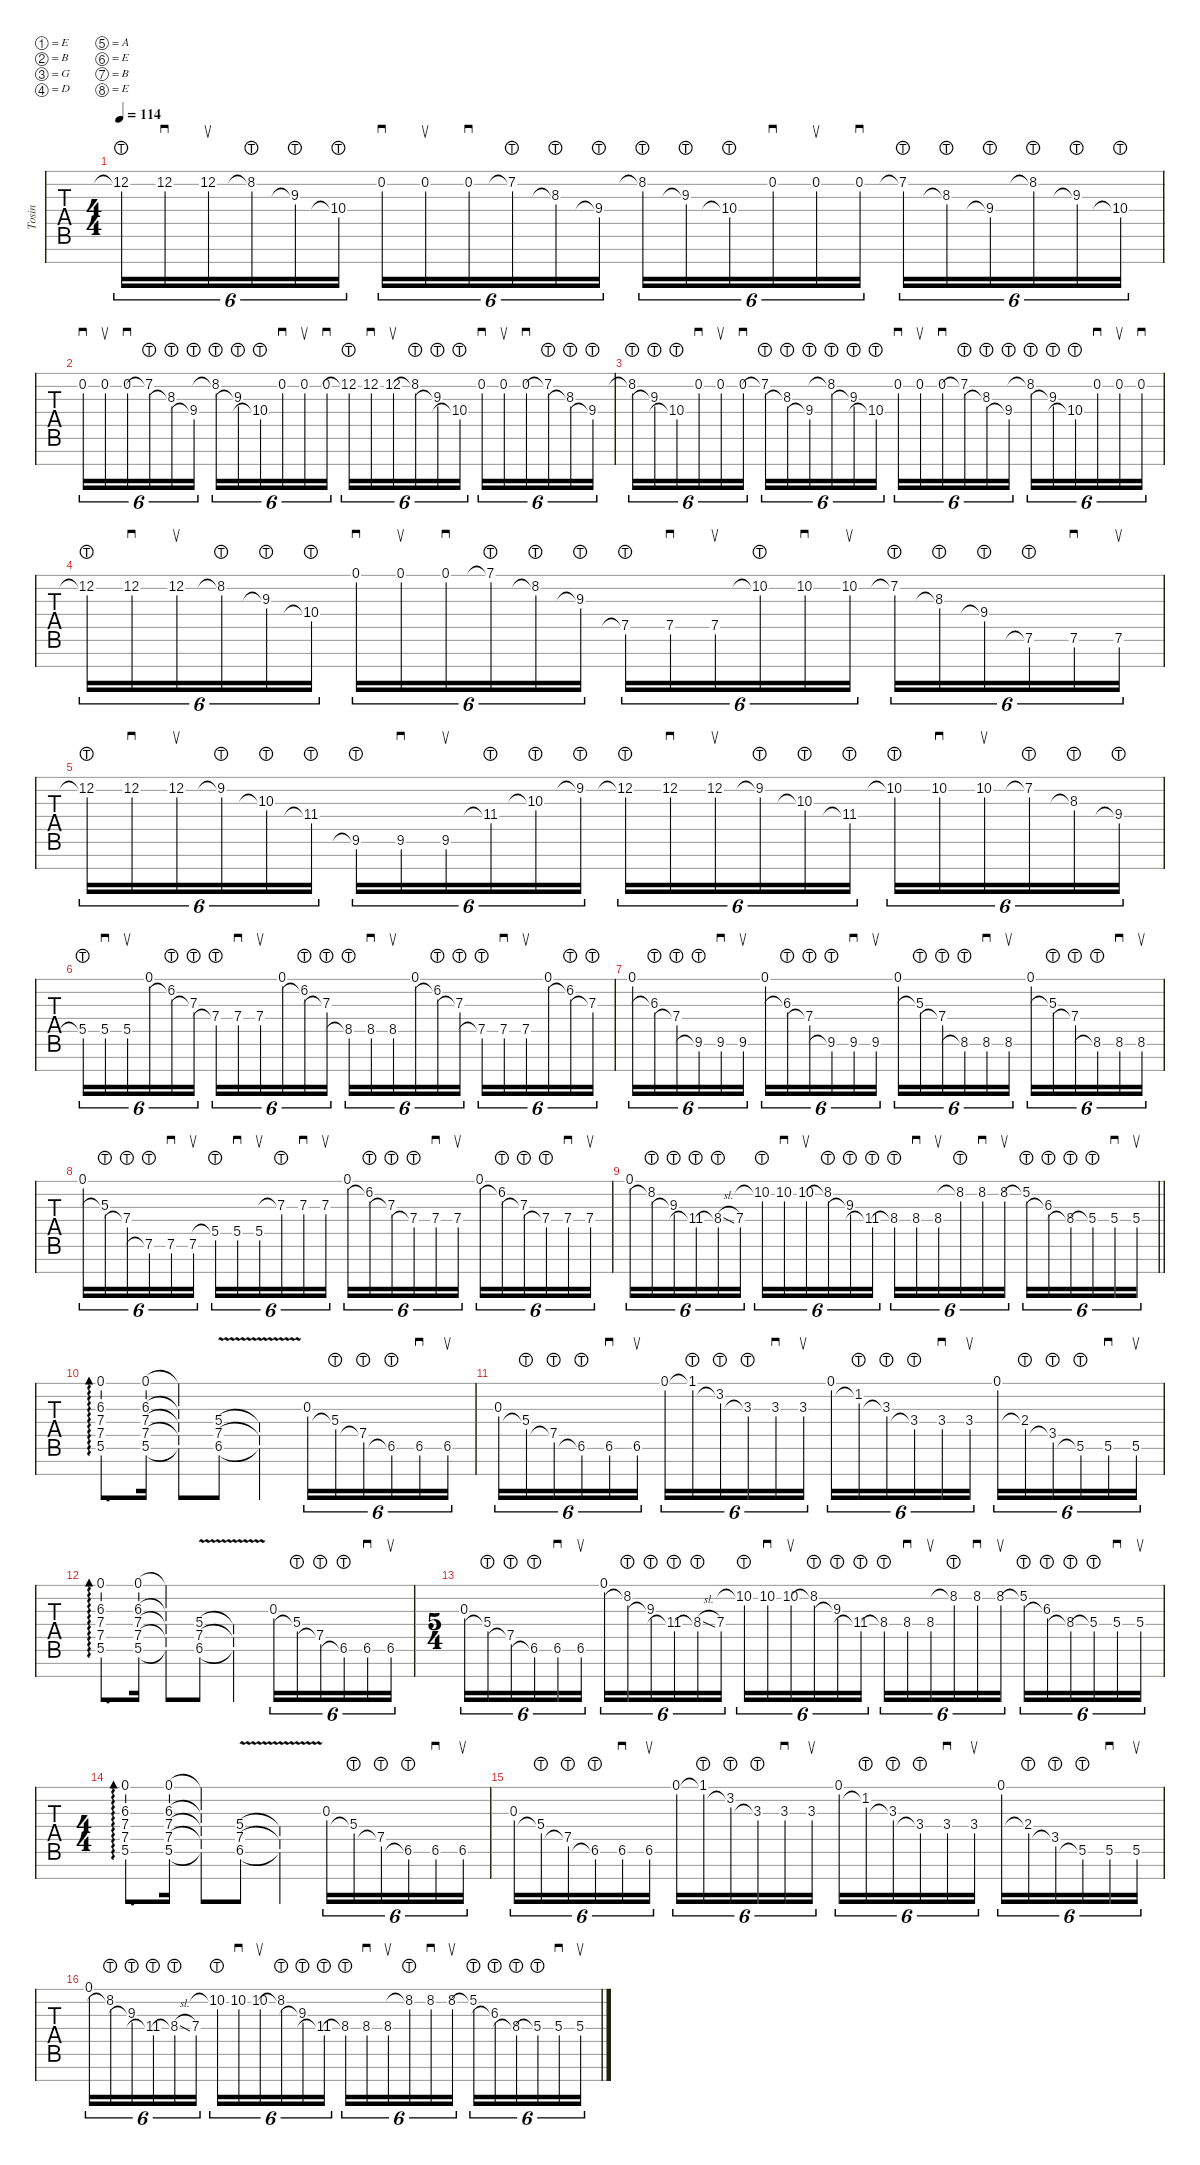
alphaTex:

\defaultSystemsLayout 4
\hideDynamics
\bracketExtendMode groupsimilarinstruments
\otherSystemsTrackNameOrientation horizontal
\track ("Tosin" "Tosin") {defaultSystemsLayout 1 instrument overdrivenguitar}
\staff {tabs}
\tuning (E4 B3 G3 D3 A2 E2 B1 E1)
\ts (4 4)
\beaming (8 2 2 2 2)
\tempo 114
\clef g2
\ks c
12.2{lht}.16{tu (6 4) dy mf instrument overdrivenguitar} 12.2.16{sd tu (6 4)} 12.2.16{su tu (6 4)} 8.2{lht}.16{tu (6 4)} 9.3{lht}.16{tu (6 4)} 10.4{lht}.16{tu (6 4)} 0.2.16{sd tu (6 4)} 0.2.16{su tu (6 4)} 0.2.16{sd tu (6 4)} 7.2{lht acc #}.16{tu (6 4)} 8.3{lht acc #}.16{tu (6 4)} 9.4{lht}.16{tu (6 4)} 8.2{lht}.16{tu (6 4)} 9.3{lht}.16{tu (6 4)} 10.4{lht}.16{tu (6 4)} 0.2.16{sd tu (6 4)} 0.2.16{su tu (6 4)} 0.2.16{sd tu (6 4)} 7.2{lht acc #}.16{tu (6 4)} 8.3{lht acc #}.16{tu (6 4)} 9.4{lht}.16{tu (6 4)} 8.2{lht}.16{tu (6 4)} 9.3{lht}.16{tu (6 4)} 10.4{lht}.16{tu (6 4)} |
0.2.16{sd tu (6 4)} 0.2.16{su tu (6 4)} 0.2.16{sd tu (6 4)} 7.2{lht acc #}.16{tu (6 4)} 8.3{lht acc #}.16{tu (6 4)} 9.4{lht}.16{tu (6 4)} 8.2{lht}.16{tu (6 4)} 9.3{lht}.16{tu (6 4)} 10.4{lht}.16{tu (6 4)} 0.2.16{sd tu (6 4)} 0.2.16{su tu (6 4)} 0.2.16{sd tu (6 4)} 12.2{lht}.16{tu (6 4)} 12.2.16{sd tu (6 4)} 12.2.16{su tu (6 4)} 8.2{lht}.16{tu (6 4)} 9.3{lht}.16{tu (6 4)} 10.4{lht}.16{tu (6 4)} 0.2.16{sd tu (6 4)} 0.2.16{su tu (6 4)} 0.2.16{sd tu (6 4)} 7.2{lht acc #}.16{tu (6 4)} 8.3{lht acc #}.16{tu (6 4)} 9.4{lht}.16{tu (6 4)} |
8.2{lht}.16{tu (6 4)} 9.3{lht}.16{tu (6 4)} 10.4{lht}.16{tu (6 4)} 0.2.16{sd tu (6 4)} 0.2.16{su tu (6 4)} 0.2.16{sd tu (6 4)} 7.2{lht acc #}.16{tu (6 4)} 8.3{lht acc #}.16{tu (6 4)} 9.4{lht}.16{tu (6 4)} 8.2{lht}.16{tu (6 4)} 9.3{lht}.16{tu (6 4)} 10.4{lht}.16{tu (6 4)} 0.2.16{sd tu (6 4)} 0.2.16{su tu (6 4)} 0.2.16{sd tu (6 4)} 7.2{lht acc #}.16{tu (6 4)} 8.3{lht acc #}.16{tu (6 4)} 9.4{lht}.16{tu (6 4)} 8.2{lht}.16{tu (6 4)} 9.3{lht}.16{tu (6 4)} 10.4{lht}.16{tu (6 4)} 0.2.16{sd tu (6 4)} 0.2.16{su tu (6 4)} 0.2.16{sd tu (6 4)} |
12.2{lht}.16{tu (6 4)} 12.2.16{sd tu (6 4)} 12.2.16{su tu (6 4)} 8.2{lht}.16{tu (6 4)} 9.3{lht}.16{tu (6 4)} 10.4{lht}.16{tu (6 4)} 0.1.16{sd tu (6 4)} 0.1.16{su tu (6 4)} 0.1.16{sd tu (6 4)} 7.1{lht}.16{tu (6 4)} 8.2{lht}.16{tu (6 4)} 9.3{lht}.16{tu (6 4)} 7.5{lht}.16{tu (6 4)} 7.5.16{sd tu (6 4)} 7.5.16{su tu (6 4)} 10.2{lht}.16{tu (6 4)} 10.2.16{sd tu (6 4)} 10.2.16{su tu (6 4)} 7.2{lht acc #}.16{tu (6 4)} 8.3{lht acc #}.16{tu (6 4)} 9.4{lht}.16{tu (6 4)} 7.6{lht}.16{tu (6 4)} 7.6.16{sd tu (6 4)} 7.6.16{su tu (6 4)} |
12.2{lht}.16{tu (6 4)} 12.2.16{sd tu (6 4)} 12.2.16{su tu (6 4)} 9.2{lht acc #}.16{tu (6 4)} 10.3{lht}.16{tu (6 4)} 11.4{lht acc #}.16{tu (6 4)} 9.6{lht acc #}.16{tu (6 4)} 9.6{acc #}.16{sd tu (6 4)} 9.6{acc #}.16{su tu (6 4)} 11.4{lht acc #}.16{tu (6 4)} 10.3{lht}.16{tu (6 4)} 9.2{lht acc #}.16{tu (6 4)} 12.2{lht}.16{tu (6 4)} 12.2.16{sd tu (6 4)} 12.2.16{su tu (6 4)} 9.2{lht acc #}.16{tu (6 4)} 10.3{lht}.16{tu (6 4)} 11.4{lht acc #}.16{tu (6 4)} 10.2{lht}.16{tu (6 4)} 10.2.16{sd tu (6 4)} 10.2.16{su tu (6 4)} 7.2{lht acc #}.16{tu (6 4)} 8.3{lht acc #}.16{tu (6 4)} 9.4{lht}.16{tu (6 4)} |
5.5{lht}.16{tu (6 4)} 5.5.16{sd tu (6 4)} 5.5.16{su tu (6 4)} 0.1{rf 3}.16{tu (6 4)} 6.2{lht}.16{tu (6 4)} 7.3{lht}.16{tu (6 4)} 7.4{lht}.16{tu (6 4)} 7.4.16{sd tu (6 4)} 7.4.16{su tu (6 4)} 0.1{rf 3}.16{tu (6 4)} 6.2{lht}.16{tu (6 4)} 7.3{lht}.16{tu (6 4)} 8.5{lht}.16{tu (6 4)} 8.5.16{sd tu (6 4)} 8.5.16{su tu (6 4)} 0.1{rf 3}.16{tu (6 4)} 6.2{lht}.16{tu (6 4)} 7.3{lht}.16{tu (6 4)} 7.5{lht}.16{tu (6 4)} 7.5.16{sd tu (6 4)} 7.5.16{su tu (6 4)} 0.1{rf 3}.16{tu (6 4)} 6.2{lht}.16{tu (6 4)} 7.3{lht}.16{tu (6 4)} |
0.1{rf 3}.16{tu (6 4)} 6.3{lht acc #}.16{tu (6 4)} 7.4{lht}.16{tu (6 4)} 9.6{lht acc #}.16{tu (6 4)} 9.6{acc #}.16{sd tu (6 4)} 9.6{acc #}.16{su tu (6 4)} 0.1{rf 3}.16{tu (6 4)} 6.3{lht acc #}.16{tu (6 4)} 7.4{lht}.16{tu (6 4)} 9.6{lht acc #}.16{tu (6 4)} 9.6{acc #}.16{sd tu (6 4)} 9.6{acc #}.16{su tu (6 4)} 0.1{rf 3}.16{tu (6 4)} 5.3{lht}.16{tu (6 4)} 7.4{lht}.16{tu (6 4)} 8.6{lht}.16{tu (6 4)} 8.6.16{sd tu (6 4)} 8.6.16{su tu (6 4)} 0.1{rf 3}.16{tu (6 4)} 5.3{lht}.16{tu (6 4)} 7.4{lht}.16{tu (6 4)} 8.6{lht}.16{tu (6 4)} 8.6.16{sd tu (6 4)} 8.6.16{su tu (6 4)} |
0.1{rf 3}.16{tu (6 4)} 5.3{lht}.16{tu (6 4)} 7.4{lht}.16{tu (6 4)} 7.6{lht}.16{tu (6 4)} 7.6.16{sd tu (6 4)} 7.6.16{su tu (6 4)} 5.5{lht}.16{tu (6 4)} 5.5.16{sd tu (6 4)} 5.5.16{su tu (6 4)} 7.3{lht}.16{tu (6 4)} 7.3.16{sd tu (6 4)} 7.3.16{su tu (6 4)} 0.1{rf 3}.16{tu (6 4)} 6.2{lht}.16{tu (6 4)} 7.3{lht}.16{tu (6 4)} 7.4{lht}.16{tu (6 4)} 7.4.16{sd tu (6 4)} 7.4.16{su tu (6 4)} 0.1{rf 3}.16{tu (6 4)} 6.2{lht}.16{tu (6 4)} 7.3{lht}.16{tu (6 4)} 7.4{lht}.16{tu (6 4)} 7.4.16{sd tu (6 4)} 7.4.16{su tu (6 4)} |
\barLineRight lightlight
0.1{rf 3}.16{tu (6 4)} 8.2{lht}.16{tu (6 4)} 9.3{lht}.16{tu (6 4)} 11.4{lht acc #}.16{tu (6 4)} 8.4{sl lht acc #}.16{tu (6 4)} 7.4.16{tu (6 4)} 10.2{lht}.16{tu (6 4)} 10.2.16{sd tu (6 4)} 10.2.16{su tu (6 4)} 8.2{lht}.16{tu (6 4)} 9.3{lht}.16{tu (6 4)} 11.4{lht acc #}.16{tu (6 4)} 8.4{lht acc #}.16{tu (6 4)} 8.4{acc #}.16{sd tu (6 4)} 8.4{acc #}.16{su tu (6 4)} 8.2{lht}.16{tu (6 4)} 8.2.16{sd tu (6 4)} 8.2.16{su tu (6 4)} 5.2{lht}.16{tu (6 4)} 6.3{lht acc #}.16{tu (6 4)} 8.4{lht acc #}.16{tu (6 4)} 5.4{lht}.16{tu (6 4)} 5.4.16{sd tu (6 4)} 5.4.16{su tu (6 4)} |
(0.1 7.4 5.6 6.3{acc #} 7.5).8{d ad 0} (0.1 7.4 6.3{acc #} 5.6 7.5).16 (0.1{t} 7.4{t} 6.3{t acc #} 5.6{t} 7.5{t}).8 (6.6{v acc #} 5.4{v} 7.5{v}).8 (6.6{v t acc #} 5.4{v t} 7.5{v t}).4 0.3{rf 3}.16{tu (6 4)} 5.4{lht}.16{tu (6 4)} 7.5{lht}.16{tu (6 4)} 6.6{lht acc #}.16{tu (6 4)} 6.6{acc #}.16{sd tu (6 4)} 6.6{acc #}.16{su tu (6 4)} |
0.3{rf 3}.16{tu (6 4)} 5.4{lht}.16{tu (6 4)} 7.5{lht}.16{tu (6 4)} 6.6{lht acc #}.16{tu (6 4)} 6.6{acc #}.16{sd tu (6 4)} 6.6{acc #}.16{su tu (6 4)} 0.1{rf 3}.16{tu (6 4)} 1.1{lht}.16{tu (6 4)} 3.2{lht}.16{tu (6 4)} 3.3{lht acc #}.16{tu (6 4)} 3.3{acc #}.16{sd tu (6 4)} 3.3{acc #}.16{su tu (6 4)} 0.1{rf 3}.16{tu (6 4)} 1.2{lht acc #}.16{tu (6 4)} 3.3{lht acc #}.16{tu (6 4)} 3.4{lht acc #}.16{tu (6 4)} 3.4.16{sd tu (6 4)} 3.4{acc #}.16{su tu (6 4)} 0.1{rf 3}.16{tu (6 4)} 2.4{lht}.16{tu (6 4)} 3.5{lht}.16{tu (6 4)} 5.6{lht}.16{tu (6 4)} 5.6.16{sd tu (6 4)} 5.6.16{su tu (6 4)} |
(0.1 7.4 5.6 6.3{acc #} 7.5).8{d ad 0} (0.1 7.4 6.3{acc #} 5.6 7.5).16 (0.1{t} 7.4{t} 6.3{t acc #} 5.6{t} 7.5{t}).8 (6.6{v acc #} 5.4{v} 7.5{v}).8 (6.6{v t acc #} 5.4{v t} 7.5{v t}).4 0.3{rf 3}.16{tu (6 4)} 5.4{lht}.16{tu (6 4)} 7.5{lht}.16{tu (6 4)} 6.6{lht acc #}.16{tu (6 4)} 6.6{acc #}.16{sd tu (6 4)} 6.6{acc #}.16{su tu (6 4)} |
\ts (5 4)
\beaming (8 2 2 2 2 2)
0.3{rf 3}.16{tu (6 4)} 5.4{lht}.16{tu (6 4)} 7.5{lht}.16{tu (6 4)} 6.6{lht acc #}.16{tu (6 4)} 6.6{acc #}.16{sd tu (6 4)} 6.6{acc #}.16{su tu (6 4)} 0.1{rf 3}.16{tu (6 4)} 8.2{lht}.16{tu (6 4)} 9.3{lht}.16{tu (6 4)} 11.4{lht acc #}.16{tu (6 4)} 8.4{sl lht acc #}.16{tu (6 4)} 7.4.16{tu (6 4)} 10.2{lht}.16{tu (6 4)} 10.2.16{sd tu (6 4)} 10.2.16{su tu (6 4)} 8.2{lht}.16{tu (6 4)} 9.3{lht}.16{tu (6 4)} 11.4{lht acc #}.16{tu (6 4)} 8.4{lht acc #}.16{tu (6 4)} 8.4{acc #}.16{sd tu (6 4)} 8.4{acc #}.16{su tu (6 4)} 8.2{lht}.16{tu (6 4)} 8.2.16{sd tu (6 4)} 8.2.16{su tu (6 4)} 5.2{lht}.16{tu (6 4)} 6.3{lht acc #}.16{tu (6 4)} 8.4{lht acc #}.16{tu (6 4)} 5.4{lht}.16{tu (6 4)} 5.4.16{sd tu (6 4)} 5.4.16{su tu (6 4)} |
\ts (4 4)
\beaming (8 2 2 2 2)
(0.1 7.4 5.6 6.3{acc #} 7.5).8{d ad 0} (0.1 7.4 6.3{acc #} 5.6 7.5).16 (0.1{t} 7.4{t} 6.3{t acc #} 5.6{t} 7.5{t}).8 (6.6{v acc #} 5.4{v} 7.5{v}).8 (6.6{v t acc #} 5.4{v t} 7.5{v t}).4 0.3{rf 3}.16{tu (6 4)} 5.4{lht}.16{tu (6 4)} 7.5{lht}.16{tu (6 4)} 6.6{lht acc #}.16{tu (6 4)} 6.6{acc #}.16{sd tu (6 4)} 6.6{acc #}.16{su tu (6 4)} |
0.3{rf 3}.16{tu (6 4)} 5.4{lht}.16{tu (6 4)} 7.5{lht}.16{tu (6 4)} 6.6{lht acc #}.16{tu (6 4)} 6.6{acc #}.16{sd tu (6 4)} 6.6{acc #}.16{su tu (6 4)} 0.1{rf 3}.16{tu (6 4)} 1.1{lht}.16{tu (6 4)} 3.2{lht}.16{tu (6 4)} 3.3{lht acc #}.16{tu (6 4)} 3.3{acc #}.16{sd tu (6 4)} 3.3{acc #}.16{su tu (6 4)} 0.1{rf 3}.16{tu (6 4)} 1.2{lht}.16{tu (6 4)} 3.3{lht acc #}.16{tu (6 4)} 3.4{lht}.16{tu (6 4)} 3.4.16{sd tu (6 4)} 3.4.16{su tu (6 4)} 0.1{rf 3}.16{tu (6 4)} 2.4{lht}.16{tu (6 4)} 3.5{lht}.16{tu (6 4)} 5.6{lht}.16{tu (6 4)} 5.6.16{sd tu (6 4)} 5.6.16{su tu (6 4)} |
0.1{rf 3}.16{tu (6 4)} 8.2{lht}.16{tu (6 4)} 9.3{lht}.16{tu (6 4)} 11.4{lht acc #}.16{tu (6 4)} 8.4{sl lht acc #}.16{tu (6 4)} 7.4.16{tu (6 4)} 10.2{lht}.16{tu (6 4)} 10.2.16{sd tu (6 4)} 10.2.16{su tu (6 4)} 8.2{lht}.16{tu (6 4)} 9.3{lht}.16{tu (6 4)} 11.4{lht acc #}.16{tu (6 4)} 8.4{lht acc #}.16{tu (6 4)} 8.4{acc #}.16{sd tu (6 4)} 8.4{acc #}.16{su tu (6 4)} 8.2{lht}.16{tu (6 4)} 8.2.16{sd tu (6 4)} 8.2.16{su tu (6 4)} 5.2{lht}.16{tu (6 4)} 6.3{lht acc #}.16{tu (6 4)} 8.4{lht acc #}.16{tu (6 4)} 5.4{lht}.16{tu (6 4)} 5.4.16{sd tu (6 4)} 5.4.16{su tu (6 4)}
